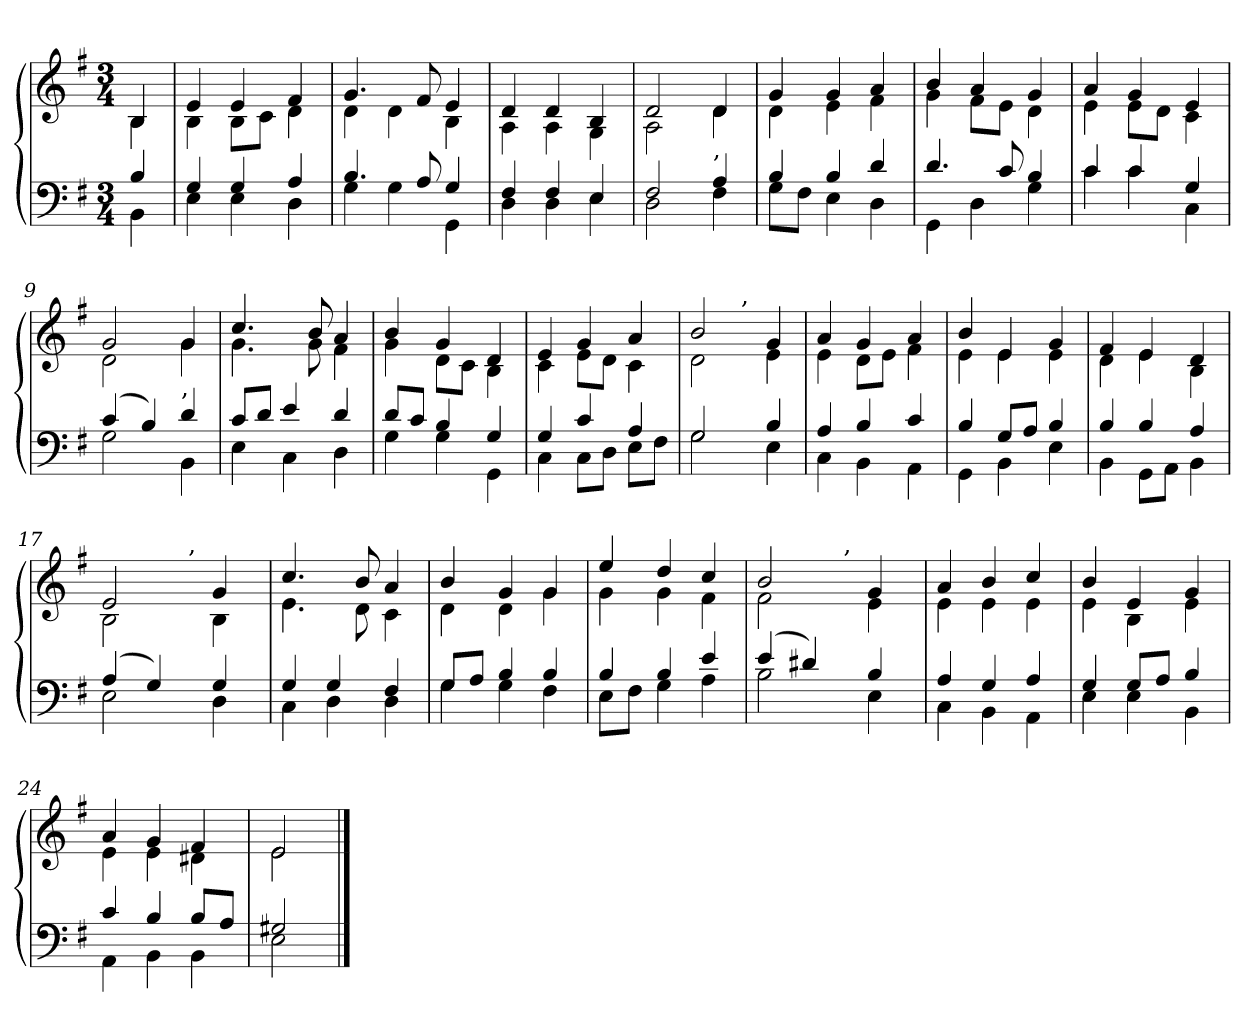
**kern	**kern
*part2	*part1
*staff2	*staff1
*clefF4	*clefG2
*k[f#]	*k[f#]
*G:	*G:
*M3/4	*M3/4
=1	=1
*^	*^
4B/	4BB\	4B/	4B\
=2	=2	=2	=2
4G/	4E\	4e/	4B\
4G/	4E\	4e/	8B\L
.	.	.	8c\J
4A/	4D\	4f#/	4d\
=3	=3	=3	=3
4.B/	4G\	4.g/	4d\
.	4G\	.	4d\
8A/	.	8f#/	.
4G/	4GG\	4e/	4B\
=4	=4	=4	=4
4F#/	4D\	4d/	4A\
4F#/	4D\	4d/	4A\
4E/	4E\	4B/	4G\
=5	=5	=5	=5
2F#/	2D\	2d/	2A\
!	!	!LO:TX:b:t=,	!
4A/	4F#\	4d/	4d\
=6	=6	=6	=6
4B/	8G\L	4g/	4d\
.	8F#\J	.	.
4B/	4E\	4g/	4e\
4d/	4D\	4a/	4f#\
=7	=7	=7	=7
4.d/	4GG\	4b/	4g\
.	4D\	4a/	8f#\L
8c/	.	.	8e\J
4B/	4G\	4g/	4d\
=8	=8	=8	=8
4c/	4c\	4a/	4e\
4c/	4c\	4g/	8e\L
.	.	.	8d\J
4G/	4C\	4e/	4c\
=9	=9	=9	=9
(4c/	2G\	2g/	2d\
4B/)	.	.	.
!	!	!LO:TX:b:t=,	!
4d/	4BB\	4g/	4g\
!!LO:LB:g=z	!!
=10	=10	=10	=10
8c/L	4E\	4.cc/	4.g\
8d/J	.	.	.
4e/	4C\	.	.
.	.	8b/	8g\
4d/	4D\	4a/	4f#\
=11	=11	=11	=11
8d/L	4G\	4b/	4g\
8c/J	.	.	.
4B/	4G\	4g/	8d\L
.	.	.	8c\J
4G/	4GG\	4d/	4B\
=12	=12	=12	=12
4G/	4C\	4e/	4c\
4c/	8C\L	4g/	8e\L
.	8D\J	.	8d\J
4A/	8E\L	4a/	4c\
.	8F#\J	.	.
=13	=13	=13	=13
*	*	*	*^
2G/	2G\	2b/	2d\	4.ryy
!	!	!	!	!LO:TX:a:t=,
.	.	.	.	4.ryy
4B/	4E\	4g/	4e\	.
*	*	*	*v	*v
=14	=14	=14	=14
4A/	4C\	4a/	4e\
4B/	4BB\	4g/	8d\L
.	.	.	8e\J
4c/	4AA\	4a/	4f#\
=15	=15	=15	=15
4B/	4GG\	4b/	4e\
8G/L	4BB\	4e/	4e\
8A/J	.	.	.
4B/	4E\	4g/	4e\
=16	=16	=16	=16
4B/	4BB\	4f#/	4d\
4B/	8GG\L	4e/	4e\
.	8AA\J	.	.
4A/	4BB\	4d/	4B\
=17	=17	=17	=17
*	*	*	*^
(4A/	2E\	2e/	2B\	4ryy
4G/)	.	.	.	8ryy
.	.	.	.	32ryy
!	!	!	!	!LO:TX:a:t=,
.	.	.	.	4ryy
4G/	4D\	4g/	4B\	.
.	.	.	.	16.ryy
*	*	*	*v	*v
!!LO:LB:g=z
=18	=18	=18	=18
4G/	4C\	4.cc/	4.e\
4G/	4D\	.	.
.	.	8b/	8d\
4F#/	4D\	4a/	4c\
=19	=19	=19	=19
8G/L	4G\	4b/	4d\
8A/J	.	.	.
4B/	4G\	4g/	4d\
4B/	4F#\	4g/	4g\
=20	=20	=20	=20
4B/	8E\L	4ee/	4g\
.	8F#\J	.	.
4B/	4G\	4dd/	4g\
4e/	4A\	4cc/	4f#\
=21	=21	=21	=21
*	*	*	*^
(4e/	2B\	2b/	2f#\	4ryy
4d#X/)	.	.	.	8ryy
.	.	.	.	32ryy
!	!	!	!	!LO:TX:a:t=,
.	.	.	.	4ryy
4B/	4E\	4g/	4e\	.
.	.	.	.	16.ryy
*	*	*	*v	*v
=22	=22	=22	=22
4A/	4C\	4a/	4e\
4G/	4BB\	4b/	4e\
4A/	4AA\	4cc/	4e\
=23	=23	=23	=23
4G/	4E\	4b/	4e\
8G/L	4E\	4e/	4B\
8A/J	.	.	.
4B/	4BB\	4g/	4e\
=24	=24	=24	=24
4c/	4AA\	4a/	4e\
4B/	4BB\	4g/	4e\
8B/L	4BB\	4f#/	4d#X\
8A/J	.	.	.
=25	=25	=25	=25
2G#i/	2E\	2e/	2e\
*v	*v	*	*
*	*v	*v
==	==
*-	*-
